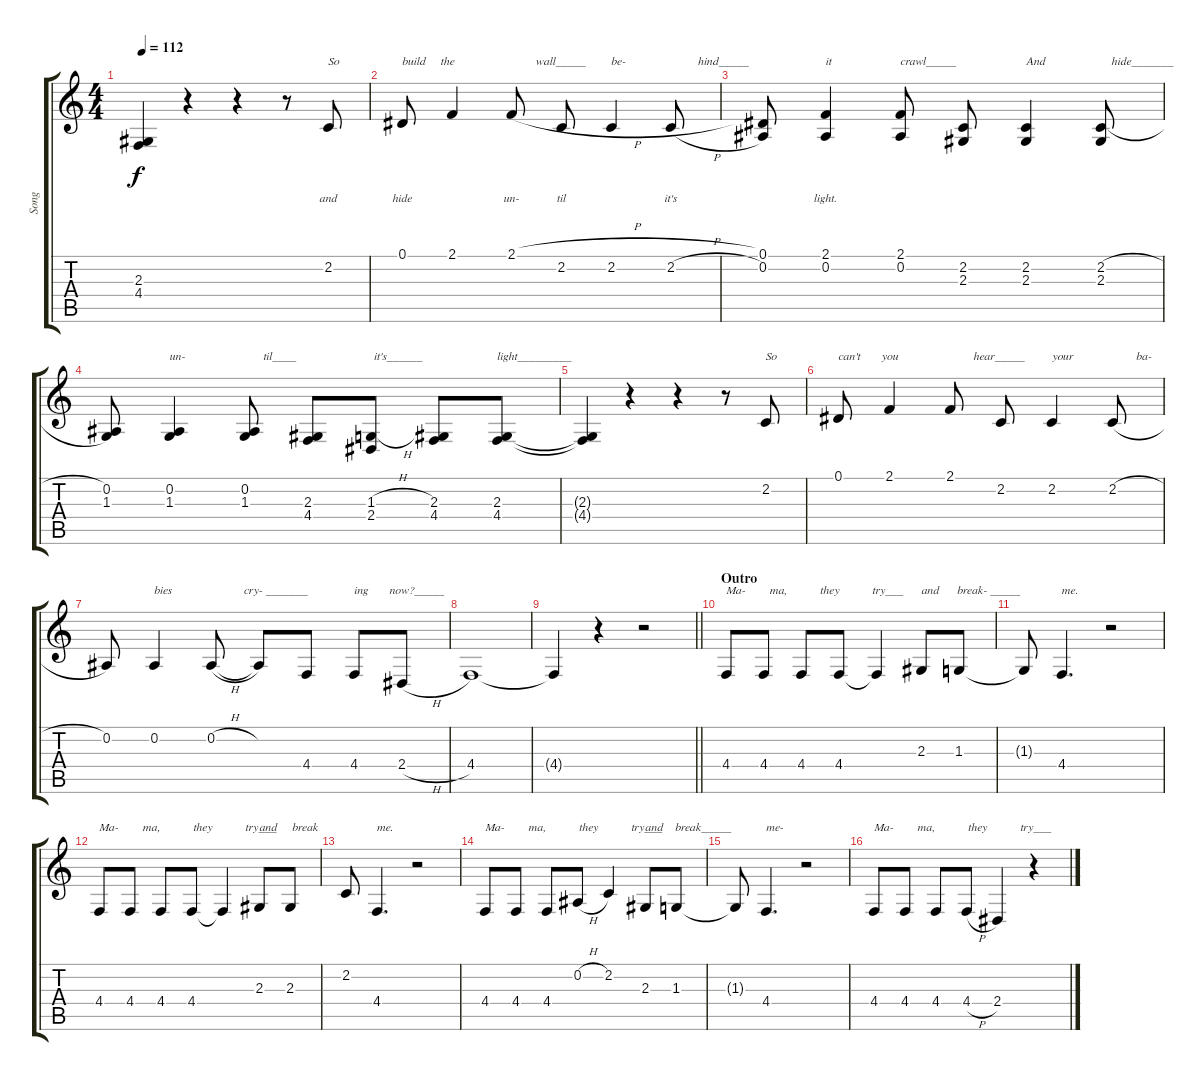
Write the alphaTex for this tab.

\track ("Song" "Song") {instrument accordion}
\staff {score tabs}
\tuning (Eb4 Bb3 Gb3 Db3 Ab2 Eb2) {hide}
\ts (4 4)
\tempo 112
\clef g2
\ks c
(2.3 4.4).4{lyrics (0 "") lyrics (1 "") lyrics (2 "") lyrics (3 "") lyrics (4 "") dy f} r.4 r.4 r.8 2.2.8{txt "So" lyrics (0 "") lyrics (1 "and") lyrics (2 "") lyrics (3 "") lyrics (4 "")} |
0.1.8{txt "build     the                           wall_____" lyrics (0 "") lyrics (1 "hide") lyrics (2 "") lyrics (3 "") lyrics (4 "")} 2.1.4{lyrics (0 "") lyrics (1 "") lyrics (2 "") lyrics (3 "") lyrics (4 "")} 2.1{h}.8{lyrics (0 "") lyrics (1 "un-") lyrics (2 "") lyrics (3 "") lyrics (4 "")} 2.2.8{lyrics (0 "") lyrics (1 "til") lyrics (2 "") lyrics (3 "") lyrics (4 "")} 2.2.4{txt "be-                        hind_____" lyrics (0 "") lyrics (1 "") lyrics (2 "") lyrics (3 "") lyrics (4 "")} 2.2{h}.8{lyrics (0 "") lyrics (1 "it's") lyrics (2 "") lyrics (3 "") lyrics (4 "")} |
(0.1 0.2).8{lyrics (0 "") lyrics (1 "") lyrics (2 "") lyrics (3 "") lyrics (4 "")} (2.1 0.2).4{txt "it" lyrics (0 "") lyrics (1 "light.") lyrics (2 "") lyrics (3 "") lyrics (4 "")} (2.1 0.2).8{txt "crawl_____"} (2.2 2.3).8 (2.2 2.3).4{txt "And                      hide_______"} (2.2{h} 2.3).8 |
(0.2 1.3).8 (0.2 1.3).4{txt "un-                          til____"} (0.2 1.3).8 (2.3 4.4).8 (1.3{h} 2.4).8{txt " it's______"} (2.3 4.4).8 (2.3 4.4).8{txt "light_________"} |
(2.3{t} 4.4{t}).4 r.4 r.4 r.8 2.2.8{txt "So"} |
0.1.8{txt "can't       you                         hear_____"} 2.1.4 2.1.8 2.2.8 2.2.4{txt "your                     ba-"} 2.2{h}.8 |
0.2.8 0.2.4{txt "bies                        cry- _______"} 0.2{h}.8 0.2{t}.8 4.4.8 4.4.8{txt "ing       now?_____"} 2.4{h}.8 |
4.4.1 |
\barLineRight lightlight
4.4{t}.4 r.4 r.2 |
\section ("" "Outro")
4.4.8{txt "Ma-        ma,           they           try___"} 4.4.8 4.4.8 4.4.8 4.4{t}.4 2.3.8{txt "and      break- _____"} 1.3.8 |
1.3{t}.8 4.4.4{d txt "me."} r.2 |
4.4.8{txt "Ma-        ma,           they           try___"} 4.4.8 4.4.8 4.4.8 4.4{t}.4 2.3.8{txt "and     break"} 2.3.8 |
2.2.8 4.4.4{d txt "me."} r.2 |
4.4.8{txt "Ma-        ma,           they           try___"} 4.4.8 4.4.8 0.2{h}.8 2.2.4 2.3.8{txt "and    break_____"} 1.3.8 |
1.3{t}.8 4.4.4{d txt "me-"} r.2 |
4.4.8{txt "Ma-        ma,           they           try___"} 4.4.8 4.4.8 4.4{h}.8 2.4.4 r.4
